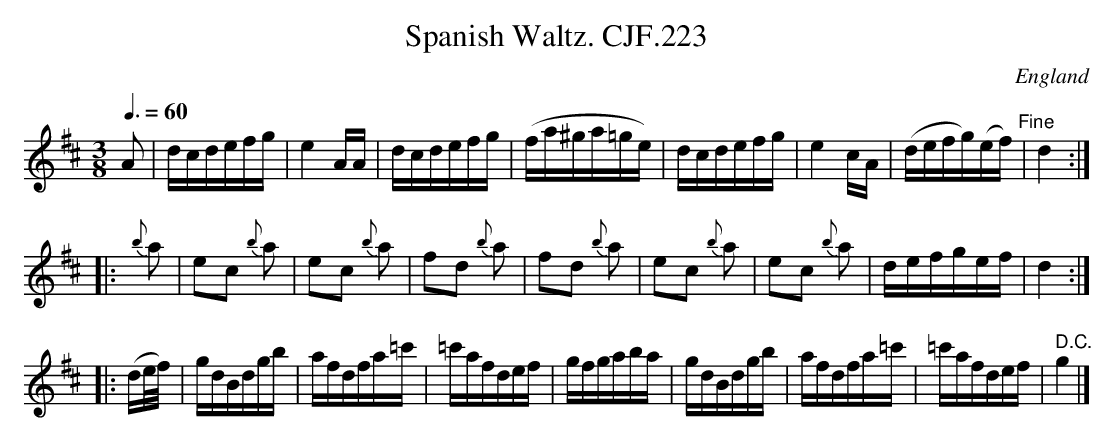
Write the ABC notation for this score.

X:1
T:Spanish Waltz. CJF.223
O:England
M:3/8
L:1/16
Q:3/8=60
K:D major
A2|dcdefg|e4AA|dcdefg|(fa^ga=ge)|\
dcdefg|e4cA|(defg)(ef)" Fine"|d4:|!
|:{b}a2|e2c2 {b}a2|e2c2 {b}a2|f2d2 {b}a2|f2d2 {b}a2|\
e2c2 {b}a2|e2c2 {b}a2|defgef|d4:|!
|:(de/f/)|gdBdgb|afdfa=c'|=c'afdef|gfgaba|\
gdBdgb|afdfa=c'|=c'afdef|" D.C."g4|]
